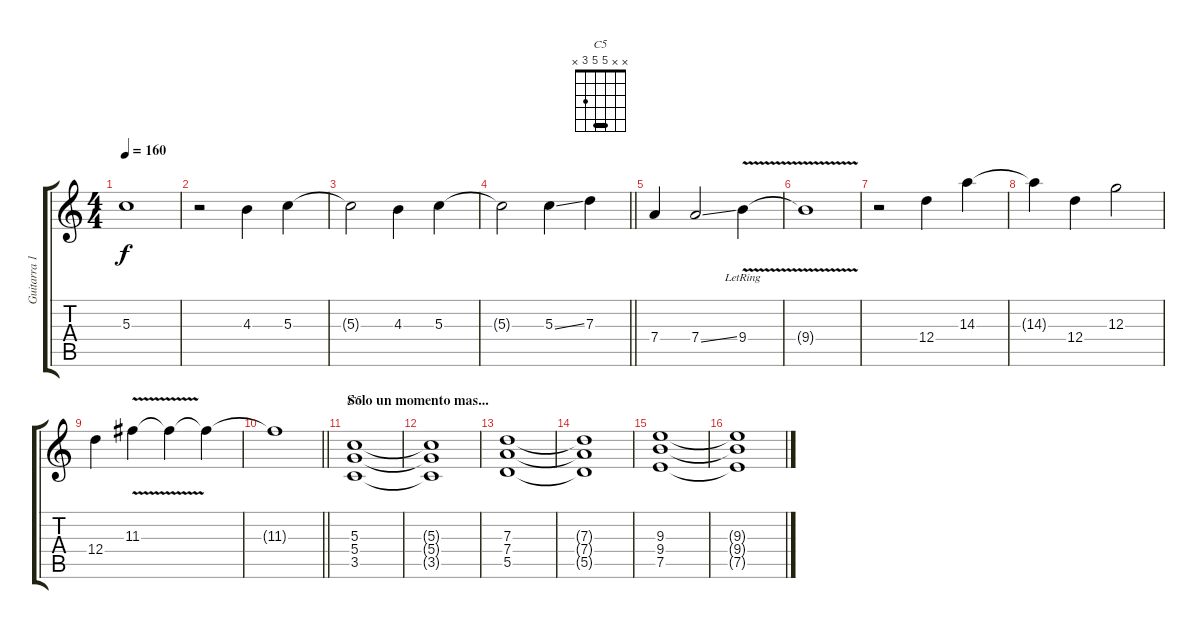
\track ("Guitarra 1" "Guitarra 1") {instrument distortionguitar}
\staff {score tabs}
\tuning (E4 B3 G3 D3 A2 E2) {hide}
\chord ("C5" x x 5 5 3 x) {barre 5}
\ts (4 4)
\tempo 160
\clef g2
\ks c
5.3{t}.1{dy f} |
r.2 4.3.4 5.3.4 |
5.3{t}.2 4.3.4 5.3.4 |
\barLineRight lightlight
5.3{t}.2 5.3{ss}.4 7.3.4 |
7.4.4 7.4{ss}.2 9.4{v lr}.4 |
9.4{t}.1 |
r.2 12.4.4 14.3.4 |
14.3{t}.4 12.4.4 12.3.2 |
12.4.4 11.3{v}.4 11.3{t}.4 11.3{t}.4 |
\barLineRight lightlight
11.3{t}.1 |
\section ("" "Solo un momento mas...")
(5.3 5.4 3.5).1{ch "C5"} |
(5.3{t} 5.4{t} 3.5{t}).1 |
(7.3 7.4 5.5).1 |
(7.3{t} 7.4{t} 5.5{t}).1 |
(9.3 9.4 7.5).1 |
(9.3{t} 9.4{t} 7.5{t}).1
